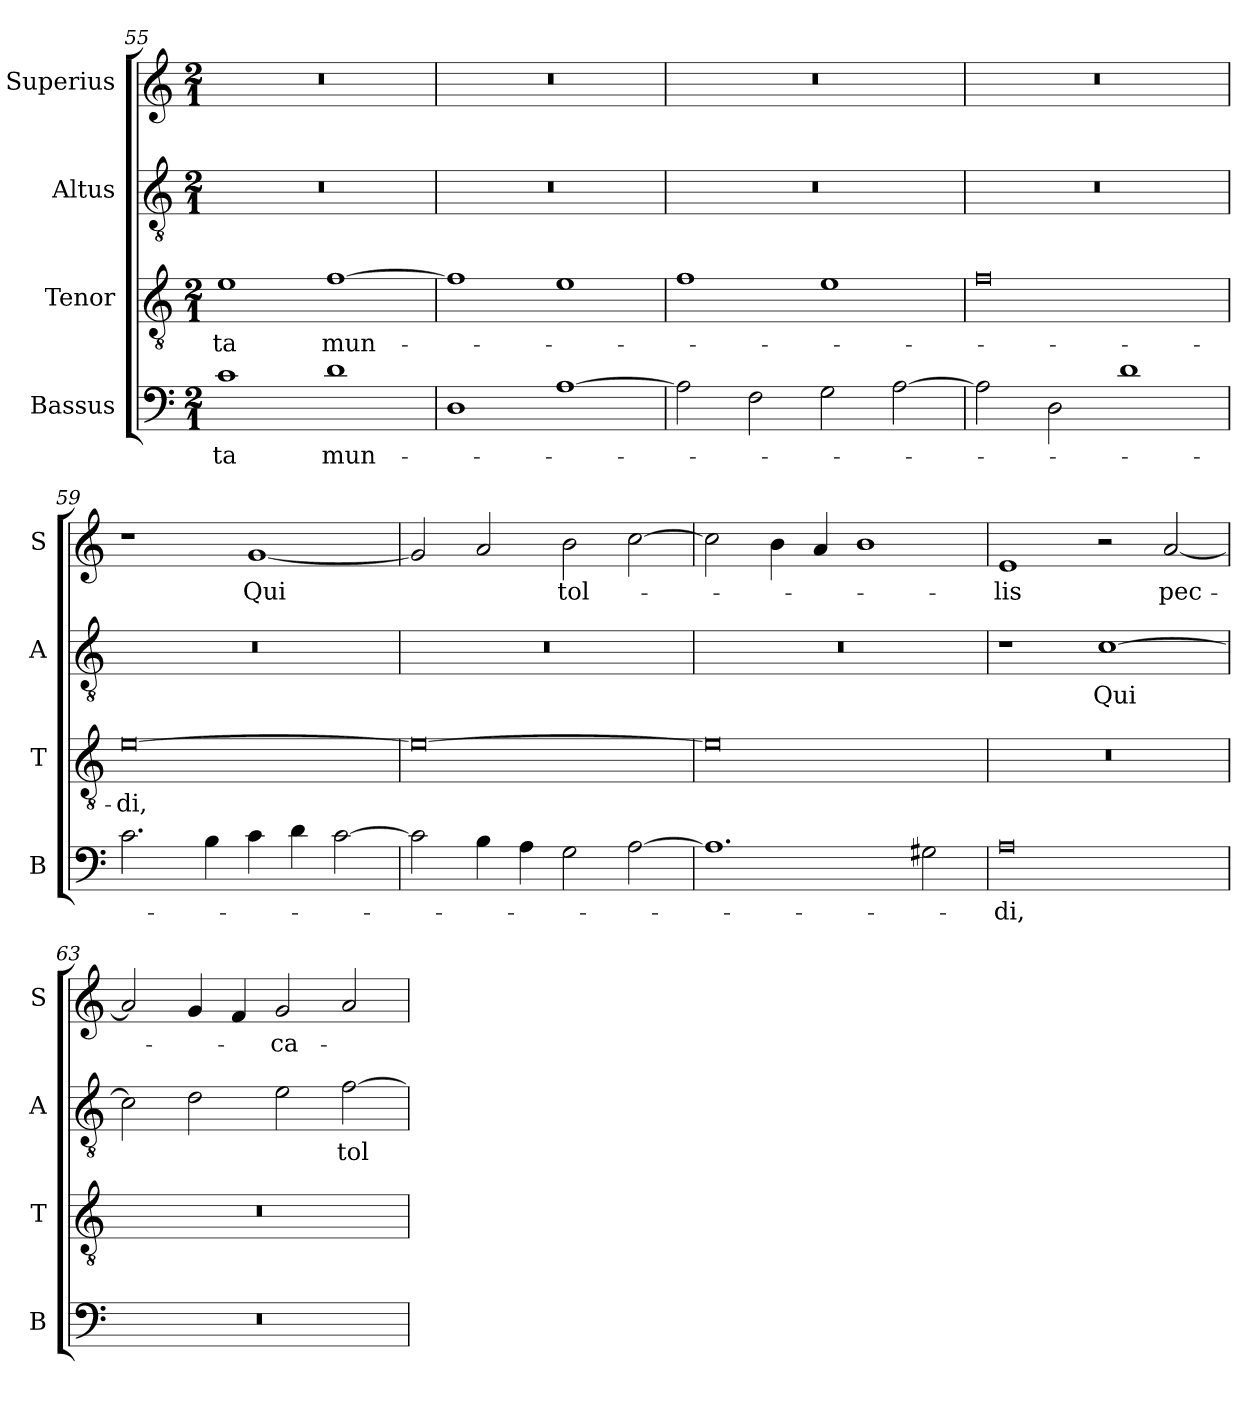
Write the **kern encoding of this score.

**kern	**text	**kern	**text	**kern	**text	**kern	**text
*part4	*part4	*part3	*part3	*part2	*part2	*part1	*part1
*staff4	*staff4	*staff3	*staff3	*staff2	*staff2	*staff1	*staff1
*I"Bassus	*	*I"Tenor	*	*I"Altus	*	*I"Superius	*
*I'B	*	*I'T	*	*I'A	*	*I'S	*
*clefF4	*	*clefGv2	*	*clefGv2	*	*clefG2	*
*k[]	*	*k[]	*	*k[]	*	*k[]	*
*M2/1	*	*M2/1	*	*M2/1	*	*M2/1	*
=55	=55	=55	=55	=55	=55	=55	=55
1c	-ta	1e	-ta	0r	.	0r	.
1d	mun-	[1f	mun-	.	.	.	.
=56	=56	=56	=56	=56	=56	=56	=56
1D	.	1f]	.	0r	.	0r	.
[1A	.	1e	.	.	.	.	.
=57	=57	=57	=57	=57	=57	=57	=57
2A\]	.	1f	.	0r	.	0r	.
2F\	.	.	.	.	.	.	.
2G\	.	1e	.	.	.	.	.
[2A\	.	.	.	.	.	.	.
=58	=58	=58	=58	=58	=58	=58	=58
2A\]	.	0f	.	0r	.	0r	.
2D\	.	.	.	.	.	.	.
1d	.	.	.	.	.	.	.
=59	=59	=59	=59	=59	=59	=59	=59
2.c\	.	[0e	-di,	0r	.	1r	.
4B\	.	.	.	.	.	.	.
4c\	.	.	.	.	.	[1g	Qui
4d\	.	.	.	.	.	.	.
[2c\	.	.	.	.	.	.	.
=60	=60	=60	=60	=60	=60	=60	=60
2c\]	.	0e_	.	0r	.	2g/]	.
4B\	.	.	.	.	.	2a/	.
4A\	.	.	.	.	.	.	.
2G\	.	.	.	.	.	2b\	tol-
[2A\	.	.	.	.	.	[2cc\	.
=61	=61	=61	=61	=61	=61	=61	=61
1.A]	.	0e]	.	0r	.	2cc\]	.
.	.	.	.	.	.	4b\	.
.	.	.	.	.	.	4a/	.
.	.	.	.	.	.	1b	.
2G#X\	.	.	.	.	.	.	.
=62	=62	=62	=62	=62	=62	=62	=62
0A	-di,	0r	.	1r	.	1e	-lis
.	.	.	.	[1c	Qui	2r	.
.	.	.	.	.	.	[2a/	pec-
=63	=63	=63	=63	=63	=63	=63	=63
0r	.	0r	.	2c\]	.	2a/]	.
.	.	.	.	2d\	.	4g/	.
.	.	.	.	.	.	4f/	.
.	.	.	.	2e\	.	2g/	-ca-
.	.	.	.	[2f\	tol-	2a/	.
=	=	=	=	=	=	=	=
*-	*-	*-	*-	*-	*-	*-	*-
